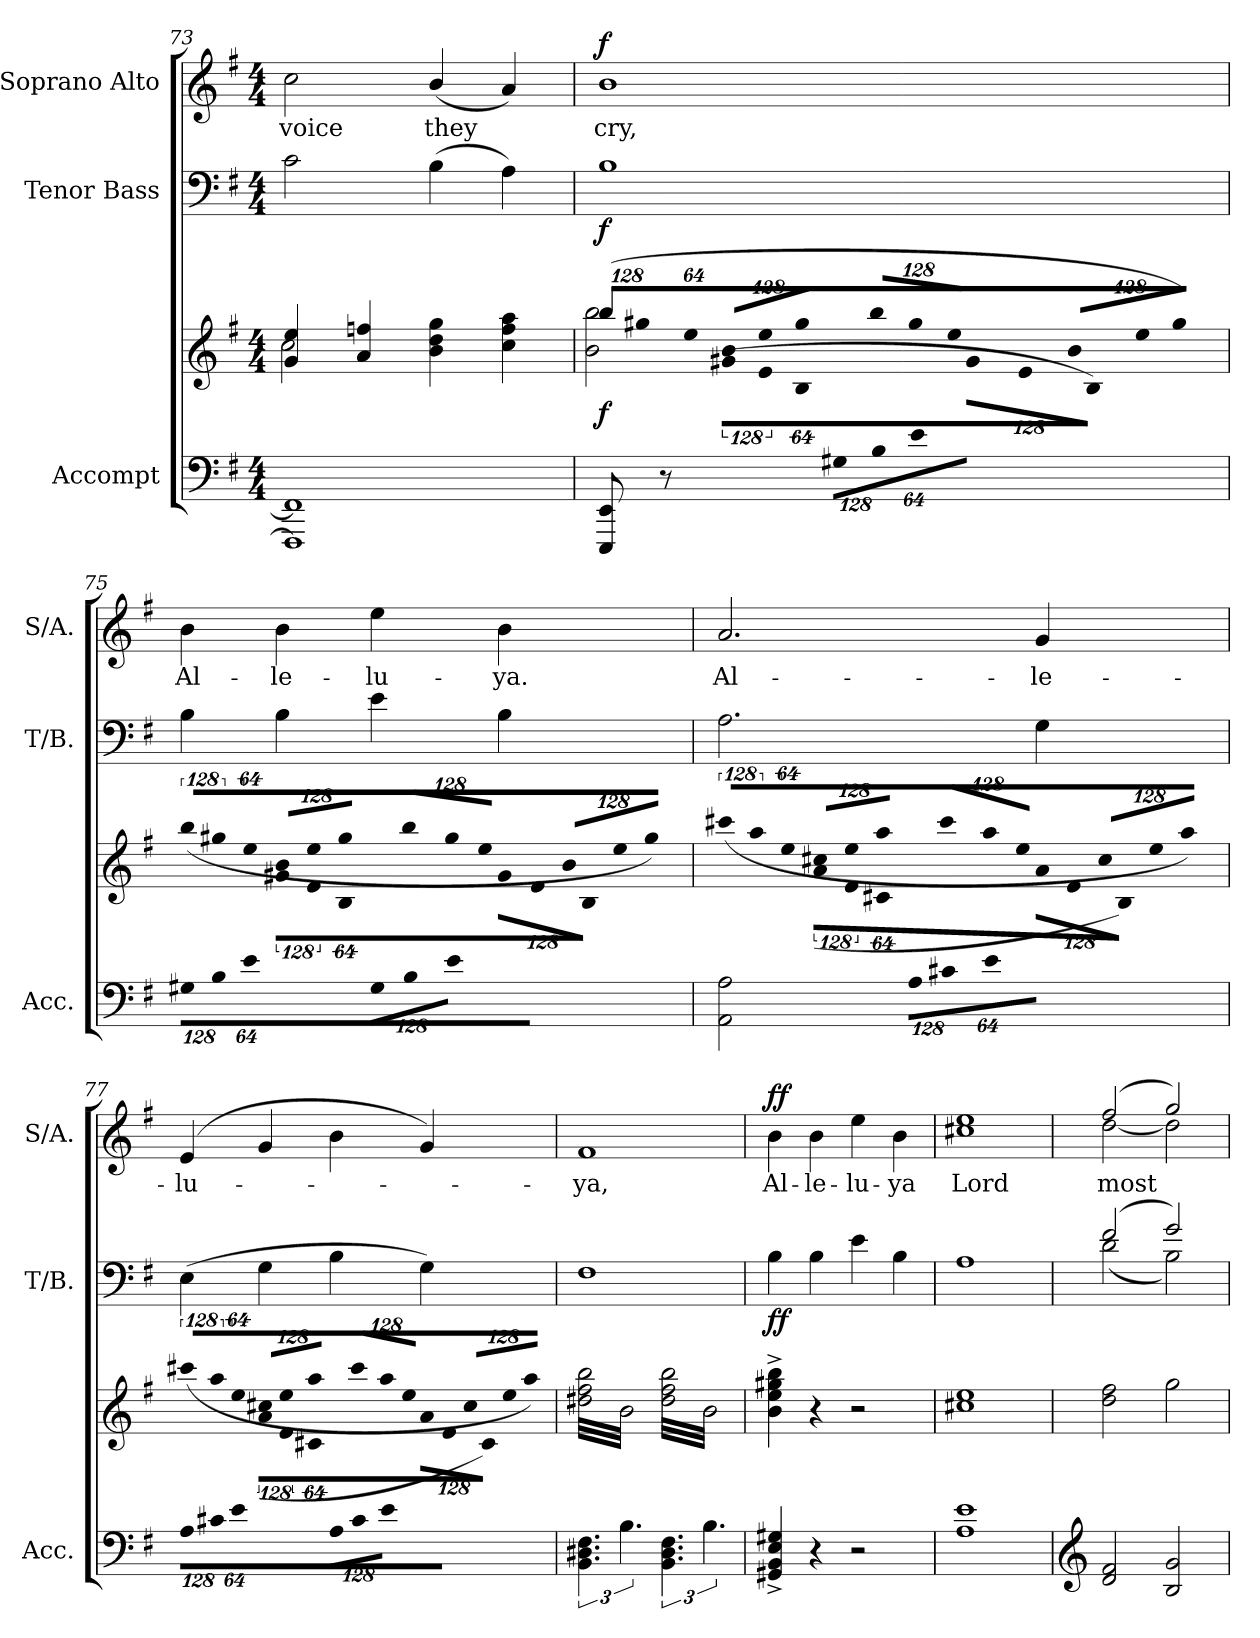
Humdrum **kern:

**kern	**kern	**dynam	**kern	**dynam	**kern	**text	**dynam
*part3	*part3	*part3	*part2	*part2	*part1	*part1	*part1
*staff4	*staff3	*staff3/4	*staff2	*staff2	*staff1	*staff1	*staff1
*I"Accompt	*	*	*I"Tenor Bass	*	*I"Soprano Alto	*	*
*I'Acc.	*	*	*I'T/B.	*	*I'S/A.	*	*
*clefF4	*clefG2	*	*clefF4	*	*clefG2	*	*
*k[f#]	*k[f#]	*	*k[f#]	*	*k[f#]	*	*
*G:	*G:	*	*G:	*	*G:	*	*
*M4/4	*M4/4	*	*M4/4	*	*M4/4	*	*
=73	=73	=73	=73	=73	=73	=73	=73
*^	*^	*	*	*	*	*	*
!	!	!	!	!	!	!	!	!LO:LY:b:color=#000000	!
1FFi]	1FFFi]	4gi/ 4eei	2cci\	.	2ci\	.	2cci\	voice	.
.	.	4ai/ 4ffni	.	.	.	.	.	.	.
!	!	!	!	!	!	!	!	!LO:LY:b:color=#000000	!
.	.	4bi\ 4ddi 4ggi	2ryy	.	(4Bi\	.	(4bi/	they	.
.	.	4cci\ 4ffi 4aai	.	.	4Ai\)	.	4ai/)	.	.
*v	*v	*	*	*	*	*	*	*	*
*	*v	*v	*	*	*	*	*	*
=74	=74	=74	=74	=74	=74	=74	=74
*	*Xbrackettup	*	*	*	*	*	*
!	!LO:N:vis=8	!	!	!	!	!	!
*	*^	*	*	*	*	*	*
*	*	*^	*	*	*	*	*	*
!	!	!	!	!	!	!	!	!LO:LY:b:color=#000000	!
8EEEi/ 8EEi	(1024%85bbi/L	2bi\ 2bbi	4ryy	f	1Bi	f	1bi	cry,	f
!	!LO:N:vis=8	!	!	!	!	!	!	!	!
.	1024%85gg#Xi/	.	.	.	.	.	.	.	.
8r	.	.	.	.	.	.	.	.	.
!	!LO:N:vis=8	!	!	!	!	!	!	!	!
.	512%43eei/J	.	.	.	.	.	.	.	.
!	!LO:N:vis=8	!	!	!	!	!	!	!	!
*	*	*	*brackettup	*	*	*	*	*	*
!	!	!	!LO:N:vis=8	!	!	!	!	!	!
4ryy	1024%85bi/L	.	(1024%85g#Xi\L	.	.	.	.	.	.
!	!LO:N:vis=8	!	!LO:N:vis=8	!	!	!	!	!	!
.	1024%85eei/	.	1024%85ei\	.	.	.	.	.	.
!	!LO:N:vis=8	!	!LO:N:vis=8	!	!	!	!	!	!
.	512%43gg#i/J	.	512%43Bi\J	.	.	.	.	.	.
*Xbrackettup	*	*	*	*	*	*	*	*	*
!LO:N:vis=8	!	!	!	!	!	!	!	!	!
*	*Xbrackettup	*	*	*	*	*	*	*	*
!	!LO:N:vis=8	!	!	!	!	!	!	!	!
1024%85G#Xi\L	1024%85bbi/L	4ryy	4ryy	.	.	.	.	.	.
!LO:N:vis=8	!LO:N:vis=8	!	!	!	!	!	!	!	!
1024%85Bi\	1024%85gg#i/	.	.	.	.	.	.	.	.
!LO:N:vis=8	!LO:N:vis=8	!	!	!	!	!	!	!	!
512%43ei\J	512%43eei/J	.	.	.	.	.	.	.	.
!	!LO:N:vis=8	!	!LO:N:vis=8	!	!	!	!	!	!
4ryy	1024%85bi/L	16ryy	1024%85g#i\L	.	.	.	.	.	.
.	.	64ryy	.	.	.	.	.	.	.
.	.	256ryy	.	.	.	.	.	.	.
.	.	1024ryy	.	.	.	.	.	.	.
!	!LO:N:vis=8	!	!LO:N:vis=8	!	!	!	!	!	!
.	1024%85eei/	16ryy	1024%85ei\	.	.	.	.	.	.
.	.	64ryy	.	.	.	.	.	.	.
.	.	256ryy	.	.	.	.	.	.	.
.	.	1024ryy	.	.	.	.	.	.	.
!	!LO:N:vis=8	!	!LO:N:vis=8	!	!	!	!	!	!
.	512%43gg#i/J)	16ryy	512%43Bi\J)	.	.	.	.	.	.
.	.	64ryy	.	.	.	.	.	.	.
.	.	256.ryy	.	.	.	.	.	.	.
!!LO:PB:g=z
=75	=75	=75	=75	=75	=75	=75	=75	=75	=75
!LO:N:vis=8	!LO:N:vis=8	!	!	!	!	!	!	!	!
!	!	!	!	!	!	!	!	!LO:LY:b:color=#000000	!
1024%85G#Xi\L	(1024%85bbi/L	4ryy	2ryy	.	4Bi\	.	4bi\	Al-	.
!LO:N:vis=8	!LO:N:vis=8	!	!	!	!	!	!	!	!
1024%85Bi\	1024%85gg#Xi/	.	.	.	.	.	.	.	.
!LO:N:vis=8	!LO:N:vis=8	!	!	!	!	!	!	!	!
512%43ei\J	512%43eei/J	.	.	.	.	.	.	.	.
!	!LO:N:vis=8	!LO:N:vis=8	!	!	!	!	!	!	!
!	!	!	!	!	!	!	!	!LO:LY:b:color=#000000	!
4ryy	1024%85bi/L	1024%85g#Xi\L	.	.	4Bi\	.	4bi\	-le-	.
!	!LO:N:vis=8	!LO:N:vis=8	!	!	!	!	!	!	!
.	1024%85eei/	1024%85ei\	.	.	.	.	.	.	.
!	!LO:N:vis=8	!LO:N:vis=8	!	!	!	!	!	!	!
.	512%43gg#i/J	512%43Bi\J	.	.	.	.	.	.	.
!LO:N:vis=8	!LO:N:vis=8	!	!	!	!	!	!	!	!
!	!	!	!	!	!	!	!	!LO:LY:b:color=#000000	!
1024%85G#i\L	1024%85bbi/L	8ryy	2ryy	.	4ei\	.	4eei\	-lu-	.
!LO:N:vis=8	!LO:N:vis=8	!	!	!	!	!	!	!	!
1024%85Bi\	1024%85gg#i/	.	.	.	.	.	.	.	.
.	.	8ryy	.	.	.	.	.	.	.
!LO:N:vis=8	!LO:N:vis=8	!	!	!	!	!	!	!	!
512%43ei\J	512%43eei/J	.	.	.	.	.	.	.	.
!	!LO:N:vis=8	!LO:N:vis=8	!	!	!	!	!	!	!
!	!	!	!	!	!	!	!	!LO:LY:b:color=#000000	!
4ryy	1024%85bi/L	1024%85g#i\L	.	.	4Bi\	.	4bi\	-ya.	.
!	!LO:N:vis=8	!LO:N:vis=8	!	!	!	!	!	!	!
.	1024%85eei/	1024%85ei\	.	.	.	.	.	.	.
!	!LO:N:vis=8	!LO:N:vis=8	!	!	!	!	!	!	!
.	512%43gg#i/J)	512%43Bi\J	.	.	.	.	.	.	.
=76	=76	=76	=76	=76	=76	=76	=76	=76	=76
!	!LO:N:vis=8	!	!	!	!	!	!	!	!
!	!	!	!	!	!	!	!	!LO:LY:b:color=#000000	!
2AAi\ 2Ai	(1024%85ccc#Xi/L	4ryy	2ryy	.	2.Ai\	.	2.ai/	Al-	.
!	!LO:N:vis=8	!	!	!	!	!	!	!	!
.	1024%85aai/	.	.	.	.	.	.	.	.
!	!LO:N:vis=8	!	!	!	!	!	!	!	!
.	512%43eei/J	.	.	.	.	.	.	.	.
!	!LO:N:vis=8	!LO:N:vis=8	!	!	!	!	!	!	!
.	1024%85cc#Xi/L	(1024%85ai\L	.	.	.	.	.	.	.
!	!LO:N:vis=8	!LO:N:vis=8	!	!	!	!	!	!	!
.	1024%85eei/	1024%85ei\	.	.	.	.	.	.	.
!	!LO:N:vis=8	!LO:N:vis=8	!	!	!	!	!	!	!
.	512%43aai/J	512%43c#Xi\J	.	.	.	.	.	.	.
!LO:N:vis=8	!LO:N:vis=8	!	!	!	!	!	!	!	!
1024%85Ai\L	1024%85ccc#i/L	8ryy	2ryy	.	.	.	.	.	.
!LO:N:vis=8	!LO:N:vis=8	!	!	!	!	!	!	!	!
1024%85c#Xi\	1024%85aai/	.	.	.	.	.	.	.	.
.	.	8ryy	.	.	.	.	.	.	.
!LO:N:vis=8	!LO:N:vis=8	!	!	!	!	!	!	!	!
512%43ei\J	512%43eei/J	.	.	.	.	.	.	.	.
!	!LO:N:vis=8	!LO:N:vis=8	!	!	!	!	!	!	!
!	!	!	!	!	!	!	!	!LO:LY:b:color=#000000	!
4ryy	1024%85cc#i/L	1024%85ai\L	.	.	4Gi\	.	4gi/	-le-	.
!	!LO:N:vis=8	!LO:N:vis=8	!	!	!	!	!	!	!
.	1024%85eei/	1024%85ei\	.	.	.	.	.	.	.
!	!LO:N:vis=8	!LO:N:vis=8	!	!	!	!	!	!	!
.	512%43aai/J)	512%43Bi\J)	.	.	.	.	.	.	.
=77	=77	=77	=77	=77	=77	=77	=77	=77	=77
!LO:N:vis=8	!LO:N:vis=8	!	!	!	!	!	!	!	!
!	!	!	!	!	!	!	!	!LO:LY:b:color=#000000	!
1024%85Ai\L	(1024%85ccc#Xi/L	4ryy	2ryy	.	(4Ei\	.	(4ei/	-lu-	.
!LO:N:vis=8	!LO:N:vis=8	!	!	!	!	!	!	!	!
1024%85c#Xi\	1024%85aai/	.	.	.	.	.	.	.	.
!LO:N:vis=8	!LO:N:vis=8	!	!	!	!	!	!	!	!
512%43ei\J	512%43eei/J	.	.	.	.	.	.	.	.
!	!LO:N:vis=8	!LO:N:vis=8	!	!	!	!	!	!	!
4ryy	1024%85cc#Xi/L	(1024%85ai\L	.	.	4Gi\	.	4gi/	.	.
!	!LO:N:vis=8	!LO:N:vis=8	!	!	!	!	!	!	!
.	1024%85eei/	1024%85ei\	.	.	.	.	.	.	.
!	!LO:N:vis=8	!LO:N:vis=8	!	!	!	!	!	!	!
.	512%43aai/J	512%43c#Xi\J	.	.	.	.	.	.	.
!LO:N:vis=8	!LO:N:vis=8	!	!	!	!	!	!	!	!
1024%85Ai\L	1024%85ccc#i/L	8ryy	2ryy	.	4Bi\	.	4bi\	.	.
!LO:N:vis=8	!LO:N:vis=8	!	!	!	!	!	!	!	!
1024%85c#i\	1024%85aai/	.	.	.	.	.	.	.	.
.	.	8ryy	.	.	.	.	.	.	.
!LO:N:vis=8	!LO:N:vis=8	!	!	!	!	!	!	!	!
512%43ei\J	512%43eei/J	.	.	.	.	.	.	.	.
!	!LO:N:vis=8	!LO:N:vis=8	!	!	!	!	!	!	!
4ryy	1024%85cc#i/L	1024%85ai\L	.	.	4Gi\)	.	4gi/)	.	.
!	!LO:N:vis=8	!LO:N:vis=8	!	!	!	!	!	!	!
.	1024%85eei/	1024%85ei\	.	.	.	.	.	.	.
!	!LO:N:vis=8	!LO:N:vis=8	!	!	!	!	!	!	!
.	512%43aai/J)	512%43c#i\J)	.	.	.	.	.	.	.
*	*v	*v	*v	*	*	*	*	*	*
=78	=78	=78	=78	=78	=78	=78	=78
*brackettup	*brackettup	*	*	*	*	*	*
*	*^	*	*	*	*	*	*
!	!	!	!	!	!	!	!LO:LY:b:color=#000000	!
*	*v	*v	*	*	*	*	*	*
*	*tremolo	*	*	*	*	*	*
6.BBi\ 6.D#Xi 6.F#i	32dd#Xi\ 32ff#i 32bbiLLL	.	1F#i	.	1f#i	-ya,	.
.	32bi\	.	.	.	.	.	.
.	32dd#Xi\ 32ff#i 32bbi	.	.	.	.	.	.
.	32bi\	.	.	.	.	.	.
.	32dd#Xi\ 32ff#i 32bbi	.	.	.	.	.	.
.	32bi\	.	.	.	.	.	.
.	32dd#Xi\ 32ff#i 32bbi	.	.	.	.	.	.
.	32bi\	.	.	.	.	.	.
6.Bi\	32dd#Xi\ 32ff#i 32bbi	.	.	.	.	.	.
.	32bi\	.	.	.	.	.	.
.	32dd#Xi\ 32ff#i 32bbi	.	.	.	.	.	.
.	32bi\	.	.	.	.	.	.
.	32dd#Xi\ 32ff#i 32bbi	.	.	.	.	.	.
.	32bi\	.	.	.	.	.	.
.	32dd#Xi\ 32ff#i 32bbi	.	.	.	.	.	.
.	32bi\JJJ	.	.	.	.	.	.
6.BBi\ 6.D#i 6.F#i	32dd#i\ 32ff#i 32bbiLLL	.	.	.	.	.	.
.	32bi\	.	.	.	.	.	.
.	32dd#i\ 32ff#i 32bbi	.	.	.	.	.	.
.	32bi\	.	.	.	.	.	.
.	32dd#i\ 32ff#i 32bbi	.	.	.	.	.	.
.	32bi\	.	.	.	.	.	.
.	32dd#i\ 32ff#i 32bbi	.	.	.	.	.	.
.	32bi\	.	.	.	.	.	.
6.Bi\	32dd#i\ 32ff#i 32bbi	.	.	.	.	.	.
.	32bi\	.	.	.	.	.	.
.	32dd#i\ 32ff#i 32bbi	.	.	.	.	.	.
.	32bi\	.	.	.	.	.	.
.	32dd#i\ 32ff#i 32bbi	.	.	.	.	.	.
.	32bi\	.	.	.	.	.	.
.	32dd#i\ 32ff#i 32bbi	.	.	.	.	.	.
.	32bi\JJJ	.	.	.	.	.	.
*	*Xtremolo	*	*	*	*	*	*
!!LO:LB:g=z
=79	=79	=79	=79	=79	=79	=79	=79
!	!	!	!	!	!	!LO:LY:b:color=#000000	!
4GG#Xi/^ 4BBi^ 4Ei^ 4G#Xi^	4bi\^ 4eei^ 4gg#Xi^ 4bbi^	.	4Bi\	ff	4bi\	Al-	ff
.	.	.	.	.	.	.	.
.	.	.	.	.	.	.	.
.	.	.	.	.	.	.	.
.	.	.	.	.	.	.	.
.	.	.	.	.	.	.	.
.	.	.	.	.	.	.	.
.	.	.	.	.	.	.	.
!	!	!	!	!	!	!LO:LY:b:color=#000000	!
4r	4r	.	4Bi\	.	4bi\	-le-	.
!	!	!	!	!	!	!LO:LY:b:color=#000000	!
2r	2r	.	4ei\	.	4eei\	-lu-	.
!	!	!	!	!	!	!LO:LY:b:color=#000000	!
.	.	.	4Bi\	.	4bi\	-ya	.
=80	=80	=80	=80	=80	=80	=80	=80
*^	*	*	*	*	*	*	*
!	!	!	!	!	!	!	!LO:LY:b:color=#000000	!
1ei	1Ai	1cc#Xi 1eei	.	1Ai	.	1cc#Xi 1eei	Lord	.
*v	*v	*	*	*	*	*	*	*
=81	=81	=81	=81	=81	=81	=81	=81
*clefG2	*	*	*	*	*	*	*
*	*	*	*^	*	*^	*	*
*^	*	*	*	*	*	*	*	*	*
!	!	!	!	!	!	!	!	!	!LO:LY:b:color=#000000	!
*v	*v	*	*	*	*	*	*	*	*	*
2di/ 2f#i	2ddi\ 2ff#i	.	(2f#i/	(2di\	.	(2ff#i/	[2ddi\	most	.
2Bi/ 2gi	2ggi\	.	2gi/)	2Bi\)	.	2ggi/)	2ddi\]	.	.
*	*	*	*v	*v	*	*	*	*	*
*	*	*	*	*	*v	*v	*	*
=	=	=	=	=	=	=	=
*-	*-	*-	*-	*-	*-	*-	*-
